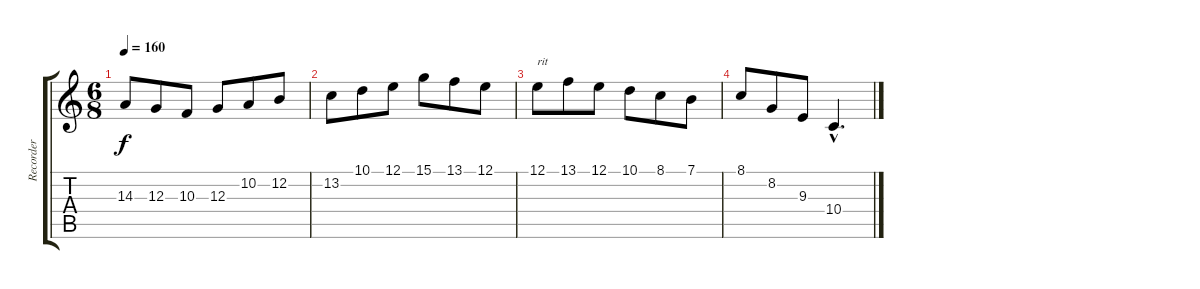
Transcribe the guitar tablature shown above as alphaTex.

\track ("Recorder" "Recorder") {instrument recorder}
\staff {score tabs}
\tuning (E4 B3 G3 D3 A2 E2) {hide}
\ts (6 8)
\tempo 160
\clef g2
\ks c
14.3.8{dy f} 12.3.8 10.3.8 12.3.8 10.2.8 12.2.8 |
13.2.8 10.1.8 12.1.8 15.1.8 13.1.8 12.1.8 |
12.1.8{txt "rit"} 13.1.8 12.1.8 10.1.8 8.1.8 7.1.8 |
8.1.8 8.2.8 9.3.8 10.4{hac}.4{d}
